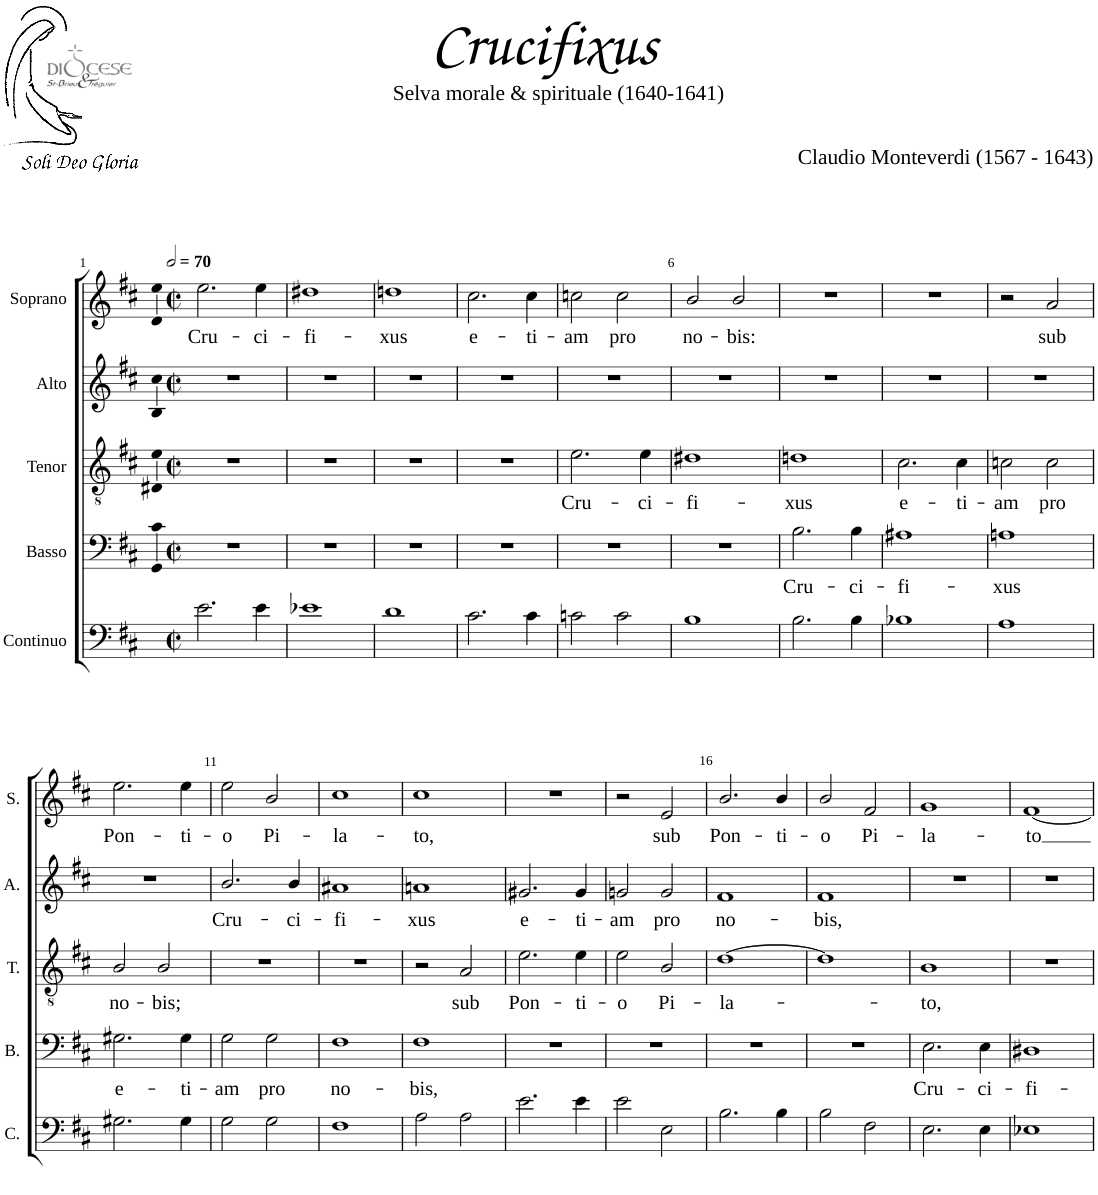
**kern	**kern	**text	**kern	**text	**kern	**text	**kern	**text
*part5	*part4	*part4	*part3	*part3	*part2	*part2	*part1	*part1
*staff5	*staff4	*staff4	*staff3	*staff3	*staff2	*staff2	*staff1	*staff1
*I"Continuo	*I"Basso	*	*I"Tenor	*	*I"Alto	*	*I"Soprano	*
*I'C.	*I'B.	*	*I'T.	*	*I'A.	*	*I'S.	*
*clefF4	*clefF4	*	*clefGv2	*	*clefG2	*	*clefG2	*
*	*Trd7c12	*	*	*	*	*	*	*
*k[f#c#]	*k[f#c#]	*	*k[f#c#]	*	*k[f#c#]	*	*k[f#c#]	*
*M2/2	*M2/2	*	*M2/2	*	*M2/2	*	*M2/2	*
*met(c|)	*met(c|)	*	*met(c|)	*	*met(c|)	*	*met(c|)	*
*MM140	*MM140	*	*MM140	*	*MM140	*	*MM140	*
=1	=1	=1	=1	=1	=1	=1	=1	=1
!	!	!	!	!	!	!	!	!LO:LY:b
2.e\	1r	.	1r	.	1r	.	2.ee\	Cru-
!	!	!	!	!	!	!	!	!LO:LY:b
4e\	.	.	.	.	.	.	4ee\	-ci-
=2	=2	=2	=2	=2	=2	=2	=2	=2
!	!	!	!	!	!	!	!	!LO:LY:b
1e-X	1r	.	1r	.	1r	.	1dd#X	-fi-
=3	=3	=3	=3	=3	=3	=3	=3	=3
!	!	!	!	!	!	!	!	!LO:LY:b
1d	1r	.	1r	.	1r	.	1ddn	-xus
=4	=4	=4	=4	=4	=4	=4	=4	=4
!	!	!	!	!	!	!	!	!LO:LY:b
2.c#\	1r	.	1r	.	1r	.	2.cc#\	e-
!	!	!	!	!	!	!	!	!LO:LY:b
4c#\	.	.	.	.	.	.	4cc#\	-ti-
=5	=5	=5	=5	=5	=5	=5	=5	=5
!	!	!	!	!LO:LY:b	!	!	!	!LO:LY:b
2cn\	1r	.	2.e\	Cru-	1r	.	2ccn\	-am
!	!	!	!	!	!	!	!	!LO:LY:b
2c\	.	.	.	.	.	.	2cc\	pro
!	!	!	!	!LO:LY:b	!	!	!	!
.	.	.	4e\	-ci-	.	.	.	.
=6	=6	=6	=6	=6	=6	=6	=6	=6
!	!	!	!	!LO:LY:b	!	!	!	!LO:LY:b
1B	1r	.	1d#X	-fi-	1r	.	2b/	no-
!	!	!	!	!	!	!	!	!LO:LY:b
.	.	.	.	.	.	.	2b/	-bis:
=7	=7	=7	=7	=7	=7	=7	=7	=7
!	!	!LO:LY:b	!	!LO:LY:b	!	!	!	!
2.B\	2.B\	Cru-	1dn	-xus	1r	.	1r	.
!	!	!LO:LY:b	!	!	!	!	!	!
4B\	4B\	-ci-	.	.	.	.	.	.
=8	=8	=8	=8	=8	=8	=8	=8	=8
!	!	!LO:LY:b	!	!LO:LY:b	!	!	!	!
1B-X	1A#X	-fi-	2.c#\	e-	1r	.	1r	.
!	!	!	!	!LO:LY:b	!	!	!	!
.	.	.	4c#\	-ti-	.	.	.	.
=9	=9	=9	=9	=9	=9	=9	=9	=9
!	!	!LO:LY:b	!	!LO:LY:b	!	!	!	!
1A	1An	-xus	2cn\	-am	1r	.	2r	.
!	!	!	!	!LO:LY:b	!	!	!	!LO:LY:b
.	.	.	2c\	pro	.	.	2a/	sub
!!LO:LB:g=z
=10	=10	=10	=10	=10	=10	=10	=10	=10
!	!	!LO:LY:b	!	!LO:LY:b	!	!	!	!LO:LY:b
2.G#X\	2.G#X\	e-	2B/	no-	1r	.	2.ee\	Pon-
!	!	!	!	!LO:LY:b	!	!	!	!
.	.	.	2B/	-bis;	.	.	.	.
!	!	!LO:LY:b	!	!	!	!	!	!LO:LY:b
4G#\	4G#\	-ti-	.	.	.	.	4ee\	-ti-
=11	=11	=11	=11	=11	=11	=11	=11	=11
!	!	!LO:LY:b	!	!	!	!LO:LY:b	!	!LO:LY:b
2G\	2G\	-am	1r	.	2.b/	Cru-	2ee\	-o
!	!	!LO:LY:b	!	!	!	!	!	!LO:LY:b
2G\	2G\	pro	.	.	.	.	2b/	Pi-
!	!	!	!	!	!	!LO:LY:b	!	!
.	.	.	.	.	4b/	-ci-	.	.
=12	=12	=12	=12	=12	=12	=12	=12	=12
!	!	!LO:LY:b	!	!	!	!LO:LY:b	!	!LO:LY:b
1F#	1F#	no-	1r	.	1a#X	-fi-	1cc#	-la-
=13	=13	=13	=13	=13	=13	=13	=13	=13
!	!	!LO:LY:b	!	!	!	!LO:LY:b	!	!LO:LY:b
2A\	1F#	-bis,	2r	.	1an	-xus	1cc#	-to,
!	!	!	!	!LO:LY:b	!	!	!	!
2A\	.	.	2A/	sub	.	.	.	.
=14	=14	=14	=14	=14	=14	=14	=14	=14
!	!	!	!	!LO:LY:b	!	!LO:LY:b	!	!
2.e\	1r	.	2.e\	Pon-	2.g#X/	e-	1r	.
!	!	!	!	!LO:LY:b	!	!LO:LY:b	!	!
4e\	.	.	4e\	-ti-	4g#/	-ti-	.	.
=15	=15	=15	=15	=15	=15	=15	=15	=15
!	!	!	!	!LO:LY:b	!	!LO:LY:b	!	!
2e\	1r	.	2e\	-o	2gn/	-am	2r	.
!	!	!	!	!LO:LY:b	!	!LO:LY:b	!	!LO:LY:b
2E\	.	.	2B/	Pi-	2g/	pro	2e/	sub
=16	=16	=16	=16	=16	=16	=16	=16	=16
!	!	!	!	!LO:LY:b	!	!LO:LY:b	!	!LO:LY:b
2.B\	1r	.	[1d	-la-	1f#	no-	2.b/	Pon-
!	!	!	!	!	!	!	!	!LO:LY:b
4B\	.	.	.	.	.	.	4b/	-ti-
=17	=17	=17	=17	=17	=17	=17	=17	=17
!	!	!	!	!	!	!LO:LY:b	!	!LO:LY:b
2B\	1r	.	1d]	.	1f#	-bis,	2b/	-o
!	!	!	!	!	!	!	!	!LO:LY:b
2F#\	.	.	.	.	.	.	2f#/	Pi-
=18	=18	=18	=18	=18	=18	=18	=18	=18
!	!	!LO:LY:b	!	!LO:LY:b	!	!	!	!LO:LY:b
2.E\	2.E\	Cru-	1B	-to,	1r	.	1g	-la-
!	!	!LO:LY:b	!	!	!	!	!	!
4E\	4E\	-ci-	.	.	.	.	.	.
=19	=19	=19	=19	=19	=19	=19	=19	=19
!	!	!LO:LY:b	!	!	!	!	!	!LO:LY:b
1E-X	1D#X	-fi-	1r	.	1r	.	[1f#	-to
=	=	=	=	=	=	=	=	=
*-	*-	*-	*-	*-	*-	*-	*-	*-
